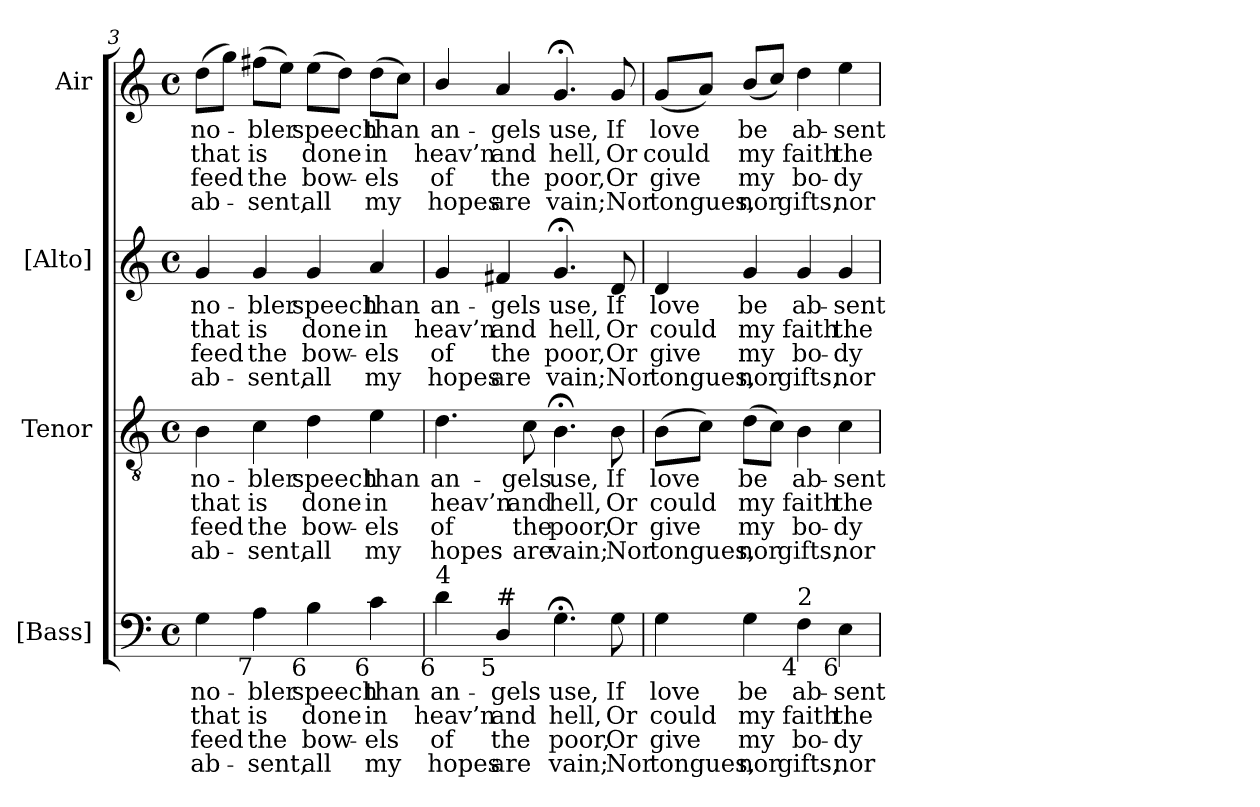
**kern	**text	**text	**text	**text	**kern	**text	**text	**text	**text	**kern	**text	**text	**text	**text	**kern	**text	**text	**text	**text
*part4	*part4	*part4	*part4	*part4	*part3	*part3	*part3	*part3	*part3	*part2	*part2	*part2	*part2	*part2	*part1	*part1	*part1	*part1	*part1
*staff4	*staff4	*staff4	*staff4	*staff4	*staff3	*staff3	*staff3	*staff3	*staff3	*staff2	*staff2	*staff2	*staff2	*staff2	*staff1	*staff1	*staff1	*staff1	*staff1
*I"[Bass]	*	*	*	*	*I"Tenor	*	*	*	*	*I"[Alto]	*	*	*	*	*I"Air	*	*	*	*
*I'B.	*	*	*	*	*I'T.	*	*	*	*	*I'A.	*	*	*	*	*	*	*	*	*
*clefF4	*	*	*	*	*clefGv2	*	*	*	*	*clefG2	*	*	*	*	*clefG2	*	*	*	*
*	*	*	*	*	*ITrd7c12	*	*	*	*	*	*	*	*	*	*	*	*	*	*
*k[]	*	*	*	*	*k[]	*	*	*	*	*k[]	*	*	*	*	*k[]	*	*	*	*
*a:	*	*	*	*	*a:	*	*	*	*	*a:	*	*	*	*	*a:	*	*	*	*
*M4/4	*	*	*	*	*M4/4	*	*	*	*	*M4/4	*	*	*	*	*M4/4	*	*	*	*
*met(c)	*	*	*	*	*met(c)	*	*	*	*	*met(c)	*	*	*	*	*met(c)	*	*	*	*
=3	=3	=3	=3	=3	=3	=3	=3	=3	=3	=3	=3	=3	=3	=3	=3	=3	=3	=3	=3
!	!LO:LY:b:color=#000000	!LO:LY:b:color=#000000	!LO:LY:b:color=#000000	!LO:LY:b:color=#000000	!	!	!	!	!	!	!	!	!	!	!	!	!	!	!
!	!	!	!	!	!	!LO:LY:b:color=#000000	!LO:LY:b:color=#000000	!LO:LY:b:color=#000000	!LO:LY:b:color=#000000	!	!	!	!	!	!	!	!	!	!
!	!	!	!	!	!	!	!	!	!	!	!LO:LY:b:color=#000000	!LO:LY:b:color=#000000	!LO:LY:b:color=#000000	!LO:LY:b:color=#000000	!	!	!	!	!
!	!	!	!	!	!	!	!	!	!	!	!	!	!	!	!	!LO:LY:b:color=#000000	!LO:LY:b:color=#000000	!LO:LY:b:color=#000000	!LO:LY:b:color=#000000
4Gi\	no-	that	feed	ab-	4BBi\	no-	that	feed	ab-	4gi/	no-	that	feed	ab-	(8ddi\L	no-	that	feed	ab-
.	.	.	.	.	.	.	.	.	.	.	.	.	.	.	8ggi\J)	.	.	.	.
!	!LO:LY:b:color=#000000	!LO:LY:b:color=#000000	!LO:LY:b:color=#000000	!LO:LY:b:color=#000000	!	!	!	!	!	!	!	!	!	!	!	!	!	!	!
!	!	!	!	!	!	!LO:LY:b:color=#000000	!LO:LY:b:color=#000000	!LO:LY:b:color=#000000	!LO:LY:b:color=#000000	!	!	!	!	!	!	!	!	!	!
!	!	!	!	!	!	!	!	!	!	!	!LO:LY:b:color=#000000	!LO:LY:b:color=#000000	!LO:LY:b:color=#000000	!LO:LY:b:color=#000000	!	!	!	!	!
!LO:TX:b:rj:t=7	!	!	!	!	!	!	!	!	!	!	!	!	!	!	!	!	!	!	!
!	!	!	!	!	!	!	!	!	!	!	!	!	!	!	!	!LO:LY:b:color=#000000	!LO:LY:b:color=#000000	!LO:LY:b:color=#000000	!LO:LY:b:color=#000000
4Ai\	-bler	is	-the	sent,	4Ci\	-bler	is	-the	sent,	4gi/	-bler	is	-the	sent,	(8ff#Xi\L	-bler	is	-the	sent,
.	.	.	.	.	.	.	.	.	.	.	.	.	.	.	8eei\J)	.	.	.	.
!	!LO:LY:b:color=#000000	!LO:LY:b:color=#000000	!LO:LY:b:color=#000000	!LO:LY:b:color=#000000	!	!	!	!	!	!	!	!	!	!	!	!	!	!	!
!	!	!	!	!	!	!LO:LY:b:color=#000000	!LO:LY:b:color=#000000	!LO:LY:b:color=#000000	!LO:LY:b:color=#000000	!	!	!	!	!	!	!	!	!	!
!	!	!	!	!	!	!	!	!	!	!	!LO:LY:b:color=#000000	!LO:LY:b:color=#000000	!LO:LY:b:color=#000000	!LO:LY:b:color=#000000	!	!	!	!	!
!LO:TX:b:rj:t=6	!	!	!	!	!	!	!	!	!	!	!	!	!	!	!	!	!	!	!
!	!	!	!	!	!	!	!	!	!	!	!	!	!	!	!	!LO:LY:b:color=#000000	!LO:LY:b:color=#000000	!LO:LY:b:color=#000000	!LO:LY:b:color=#000000
4Bi\	speech	done	bow-	-all	4Di\	speech	done	bow-	-all	4gi/	speech	done	bow-	-all	(8eei\L	speech	done	bow-	-all
.	.	.	.	.	.	.	.	.	.	.	.	.	.	.	8ddi\J)	.	.	.	.
!	!LO:LY:b:color=#000000	!LO:LY:b:color=#000000	!LO:LY:b:color=#000000	!LO:LY:b:color=#000000	!	!	!	!	!	!	!	!	!	!	!	!	!	!	!
!	!	!	!	!	!	!LO:LY:b:color=#000000	!LO:LY:b:color=#000000	!LO:LY:b:color=#000000	!LO:LY:b:color=#000000	!	!	!	!	!	!	!	!	!	!
!	!	!	!	!	!	!	!	!	!	!	!LO:LY:b:color=#000000	!LO:LY:b:color=#000000	!LO:LY:b:color=#000000	!LO:LY:b:color=#000000	!	!	!	!	!
!LO:TX:b:rj:t=6	!	!	!	!	!	!	!	!	!	!	!	!	!	!	!	!	!	!	!
!	!	!	!	!	!	!	!	!	!	!	!	!	!	!	!	!LO:LY:b:color=#000000	!LO:LY:b:color=#000000	!LO:LY:b:color=#000000	!LO:LY:b:color=#000000
4ci\	than	in	els	my	4Ei\	than	in	els	my	4ai/	than	in	els	my	(8ddi\L	than	in	els	my
.	.	.	.	.	.	.	.	.	.	.	.	.	.	.	8cci\J)	.	.	.	.
!!LO:LB:g=z
=4	=4	=4	=4	=4	=4	=4	=4	=4	=4	=4	=4	=4	=4	=4	=4	=4	=4	=4	=4
!	!LO:LY:b:color=#000000	!LO:LY:b:color=#000000	!LO:LY:b:color=#000000	!LO:LY:b:color=#000000	!	!	!	!	!	!	!	!	!	!	!	!	!	!	!
!	!	!	!	!	!	!LO:LY:b:color=#000000	!LO:LY:b:color=#000000	!LO:LY:b:color=#000000	!LO:LY:b:color=#000000	!	!	!	!	!	!	!	!	!	!
!	!	!	!	!	!	!	!	!	!	!	!LO:LY:b:color=#000000	!LO:LY:b:color=#000000	!LO:LY:b:color=#000000	!LO:LY:b:color=#000000	!	!	!	!	!
!LO:TX:b:rj:t=6	!	!	!	!	!	!	!	!	!	!	!	!	!	!	!	!	!	!	!
!LO:TX:t=4	!	!	!	!	!	!	!	!	!	!	!	!	!	!	!	!	!	!	!
!	!	!	!	!	!	!	!	!	!	!	!	!	!	!	!	!LO:LY:b:color=#000000	!LO:LY:b:color=#000000	!LO:LY:b:color=#000000	!LO:LY:b:color=#000000
4di\	an-	heav’n	of	hopes	4.Di\	an-	heav’n	of	hopes	4gi/	an-	heav’n	of	hopes	4bi/	an-	heav’n	of	hopes
!	!LO:LY:b:color=#000000	!LO:LY:b:color=#000000	!LO:LY:b:color=#000000	!LO:LY:b:color=#000000	!	!	!	!	!	!	!	!	!	!	!	!	!	!	!
!	!	!	!	!	!	!	!	!	!	!	!LO:LY:b:color=#000000	!LO:LY:b:color=#000000	!LO:LY:b:color=#000000	!LO:LY:b:color=#000000	!	!	!	!	!
!LO:TX:b:rj:t=5	!	!	!	!	!	!	!	!	!	!	!	!	!	!	!	!	!	!	!
!LO:TX:t=#	!	!	!	!	!	!	!	!	!	!	!	!	!	!	!	!	!	!	!
!	!	!	!	!	!	!	!	!	!	!	!	!	!	!	!	!LO:LY:b:color=#000000	!LO:LY:b:color=#000000	!LO:LY:b:color=#000000	!LO:LY:b:color=#000000
4Di/	-gels	and	the	are	.	.	.	.	.	4f#Xi/	-gels	and	the	are	4ai/	-gels	and	the	are
!	!	!	!	!	!	!LO:LY:b:color=#000000	!LO:LY:b:color=#000000	!LO:LY:b:color=#000000	!LO:LY:b:color=#000000	!	!	!	!	!	!	!	!	!	!
.	.	.	.	.	8Ci\	-gels	and	the	are	.	.	.	.	.	.	.	.	.	.
!	!LO:LY:b:color=#000000	!LO:LY:b:color=#000000	!LO:LY:b:color=#000000	!LO:LY:b:color=#000000	!	!	!	!	!	!	!	!	!	!	!	!	!	!	!
!	!	!	!	!	!	!LO:LY:b:color=#000000	!LO:LY:b:color=#000000	!LO:LY:b:color=#000000	!LO:LY:b:color=#000000	!	!	!	!	!	!	!	!	!	!
!	!	!	!	!	!	!	!	!	!	!	!LO:LY:b:color=#000000	!LO:LY:b:color=#000000	!LO:LY:b:color=#000000	!LO:LY:b:color=#000000	!	!	!	!	!
!	!	!	!	!	!	!	!	!	!	!	!	!	!	!	!	!LO:LY:b:color=#000000	!LO:LY:b:color=#000000	!LO:LY:b:color=#000000	!LO:LY:b:color=#000000
4.G;i\	use,	hell,	poor,	vain;	4.BB;i\	use,	hell,	poor,	vain;	4.g;i/	use,	hell,	poor,	vain;	4.g;i/	use,	hell,	poor,	vain;
!	!LO:LY:b:color=#000000	!LO:LY:b:color=#000000	!LO:LY:b:color=#000000	!LO:LY:b:color=#000000	!	!	!	!	!	!	!	!	!	!	!	!	!	!	!
!	!	!	!	!	!	!LO:LY:b:color=#000000	!LO:LY:b:color=#000000	!LO:LY:b:color=#000000	!LO:LY:b:color=#000000	!	!	!	!	!	!	!	!	!	!
!	!	!	!	!	!	!	!	!	!	!	!LO:LY:b:color=#000000	!LO:LY:b:color=#000000	!LO:LY:b:color=#000000	!LO:LY:b:color=#000000	!	!	!	!	!
!	!	!	!	!	!	!	!	!	!	!	!	!	!	!	!	!LO:LY:b:color=#000000	!LO:LY:b:color=#000000	!LO:LY:b:color=#000000	!LO:LY:b:color=#000000
8Gi\	If	Or	Or	Nor	8BBi\	If	Or	Or	Nor	8di/	If	Or	Or	Nor	8gi/	If	Or	Or	Nor
=5	=5	=5	=5	=5	=5	=5	=5	=5	=5	=5	=5	=5	=5	=5	=5	=5	=5	=5	=5
!	!LO:LY:b:color=#000000	!LO:LY:b:color=#000000	!LO:LY:b:color=#000000	!LO:LY:b:color=#000000	!	!	!	!	!	!	!	!	!	!	!	!	!	!	!
!	!	!	!	!	!	!LO:LY:b:color=#000000	!LO:LY:b:color=#000000	!LO:LY:b:color=#000000	!LO:LY:b:color=#000000	!	!	!	!	!	!	!	!	!	!
!	!	!	!	!	!	!	!	!	!	!	!LO:LY:b:color=#000000	!LO:LY:b:color=#000000	!LO:LY:b:color=#000000	!LO:LY:b:color=#000000	!	!	!	!	!
!	!	!	!	!	!	!	!	!	!	!	!	!	!	!	!	!LO:LY:b:color=#000000	!LO:LY:b:color=#000000	!LO:LY:b:color=#000000	!LO:LY:b:color=#000000
4Gi\	love	could	give	tongues,	(8BBi\L	love	could	give	tongues,	4di/	love	could	give	tongues,	(8gi/L	love	could	give	tongues,
.	.	.	.	.	8Ci\J)	.	.	.	.	.	.	.	.	.	8ai/J)	.	.	.	.
!	!LO:LY:b:color=#000000	!LO:LY:b:color=#000000	!LO:LY:b:color=#000000	!LO:LY:b:color=#000000	!	!	!	!	!	!	!	!	!	!	!	!	!	!	!
!	!	!	!	!	!	!LO:LY:b:color=#000000	!LO:LY:b:color=#000000	!LO:LY:b:color=#000000	!LO:LY:b:color=#000000	!	!	!	!	!	!	!	!	!	!
!	!	!	!	!	!	!	!	!	!	!	!LO:LY:b:color=#000000	!LO:LY:b:color=#000000	!LO:LY:b:color=#000000	!LO:LY:b:color=#000000	!	!	!	!	!
!	!	!	!	!	!	!	!	!	!	!	!	!	!	!	!	!LO:LY:b:color=#000000	!LO:LY:b:color=#000000	!LO:LY:b:color=#000000	!LO:LY:b:color=#000000
4Gi\	be	my	my	nor	(8Di\L	be	my	my	nor	4gi/	be	my	my	nor	(8bi/L	be	my	my	nor
.	.	.	.	.	8Ci\J)	.	.	.	.	.	.	.	.	.	8cci/J)	.	.	.	.
!	!LO:LY:b:color=#000000	!LO:LY:b:color=#000000	!LO:LY:b:color=#000000	!LO:LY:b:color=#000000	!	!	!	!	!	!	!	!	!	!	!	!	!	!	!
!	!	!	!	!	!	!LO:LY:b:color=#000000	!LO:LY:b:color=#000000	!LO:LY:b:color=#000000	!LO:LY:b:color=#000000	!	!	!	!	!	!	!	!	!	!
!	!	!	!	!	!	!	!	!	!	!	!LO:LY:b:color=#000000	!LO:LY:b:color=#000000	!LO:LY:b:color=#000000	!LO:LY:b:color=#000000	!	!	!	!	!
!LO:TX:b:rj:t=4	!	!	!	!	!	!	!	!	!	!	!	!	!	!	!	!	!	!	!
!LO:TX:t=2	!	!	!	!	!	!	!	!	!	!	!	!	!	!	!	!	!	!	!
!	!	!	!	!	!	!	!	!	!	!	!	!	!	!	!	!LO:LY:b:color=#000000	!LO:LY:b:color=#000000	!LO:LY:b:color=#000000	!LO:LY:b:color=#000000
4Fi\	ab-	faith	bo-	-gifts,	4BBi\	ab-	faith	bo-	-gifts,	4gi/	ab-	faith	bo-	-gifts,	4ddi\	ab-	faith	bo-	-gifts,
!	!LO:LY:b:color=#000000	!LO:LY:b:color=#000000	!LO:LY:b:color=#000000	!LO:LY:b:color=#000000	!	!	!	!	!	!	!	!	!	!	!	!	!	!	!
!	!	!	!	!	!	!LO:LY:b:color=#000000	!LO:LY:b:color=#000000	!LO:LY:b:color=#000000	!LO:LY:b:color=#000000	!	!	!	!	!	!	!	!	!	!
!	!	!	!	!	!	!	!	!	!	!	!LO:LY:b:color=#000000	!LO:LY:b:color=#000000	!LO:LY:b:color=#000000	!LO:LY:b:color=#000000	!	!	!	!	!
!LO:TX:b:rj:t=6	!	!	!	!	!	!	!	!	!	!	!	!	!	!	!	!	!	!	!
!	!	!	!	!	!	!	!	!	!	!	!	!	!	!	!	!LO:LY:b:color=#000000	!LO:LY:b:color=#000000	!LO:LY:b:color=#000000	!LO:LY:b:color=#000000
4Ei\	-sent	the	dy	nor	4Ci\	-sent	the	dy	nor	4gi/	-sent	the	dy	nor	4eei\	-sent	the	dy	nor
=	=	=	=	=	=	=	=	=	=	=	=	=	=	=	=	=	=	=	=
*-	*-	*-	*-	*-	*-	*-	*-	*-	*-	*-	*-	*-	*-	*-	*-	*-	*-	*-	*-
